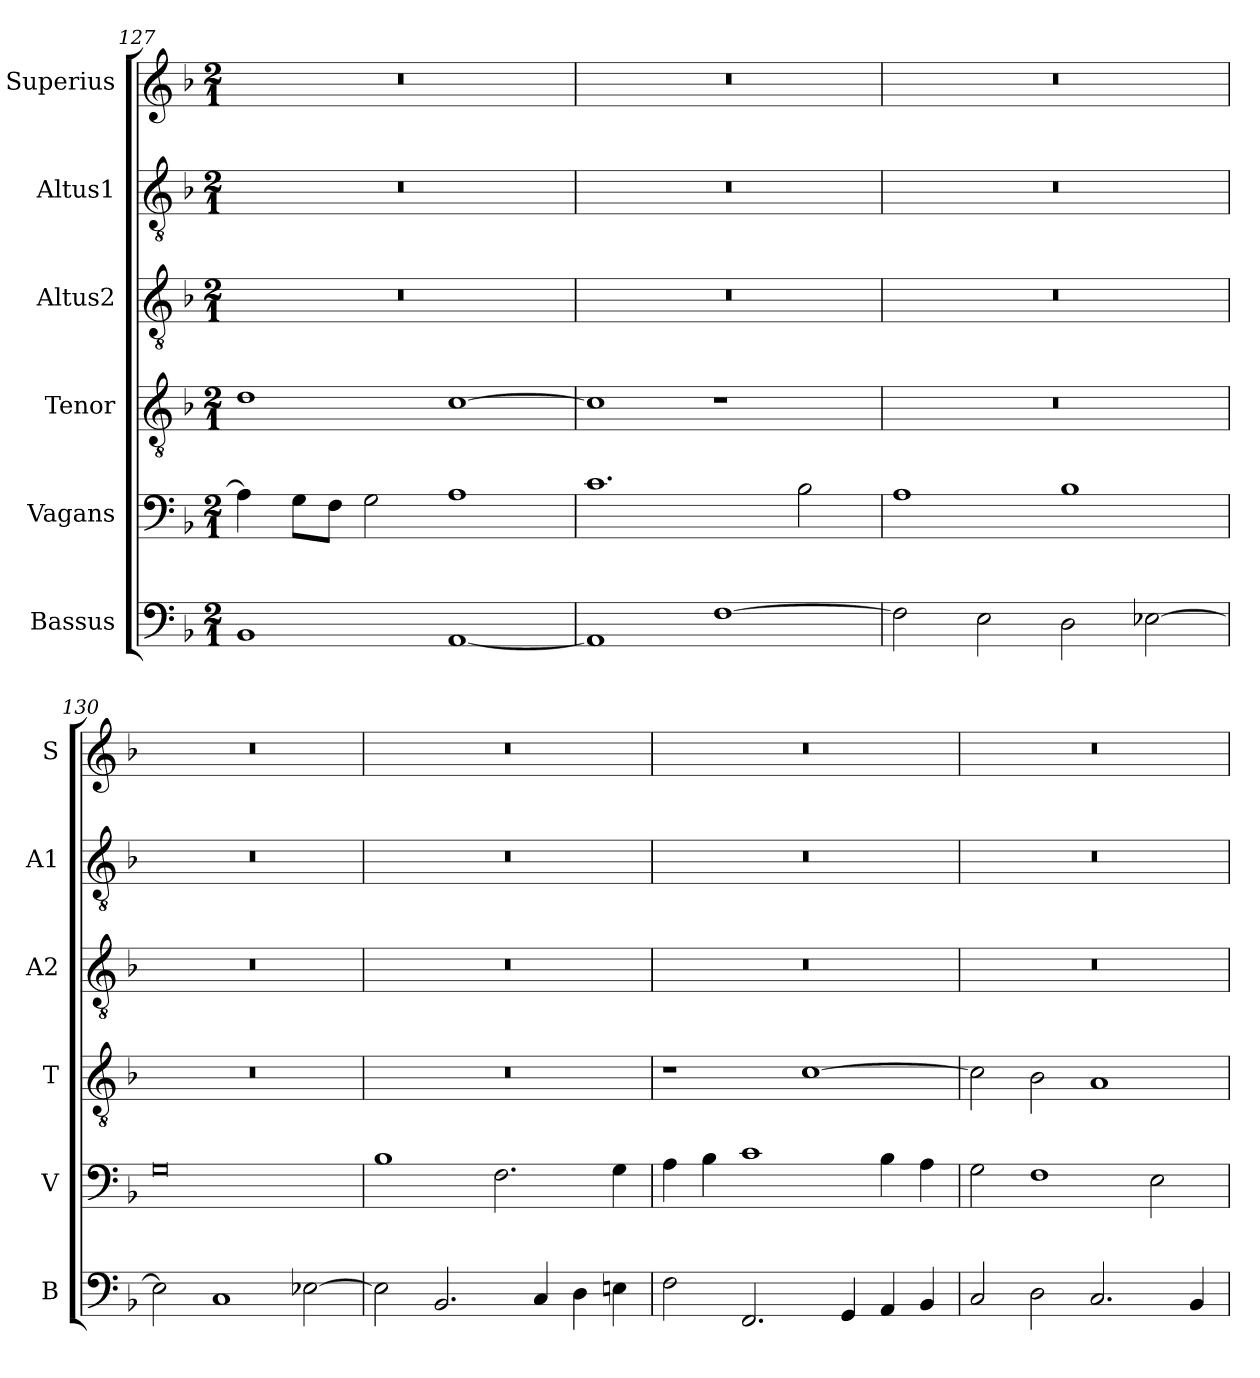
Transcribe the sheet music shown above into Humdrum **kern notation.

**kern	**kern	**kern	**kern	**kern	**kern
*part6	*part5	*part4	*part3	*part2	*part1
*staff6	*staff5	*staff4	*staff3	*staff2	*staff1
*I"Bassus	*I"Vagans	*I"Tenor	*I"Altus2	*I"Altus1	*I"Superius
*I'B	*I'V	*I'T	*I'A2	*I'A1	*I'S
*clefF4	*clefF4	*clefGv2	*clefGv2	*clefGv2	*clefG2
*k[b-]	*k[b-]	*k[b-]	*k[b-]	*k[b-]	*k[b-]
*M2/1	*M2/1	*M2/1	*M2/1	*M2/1	*M2/1
=127	=127	=127	=127	=127	=127
1BB-	4A\]	1d	0r	0r	0r
.	8G\L	.	.	.	.
.	8F\J	.	.	.	.
.	2G\	.	.	.	.
[1AA	1A	[1c	.	.	.
=128	=128	=128	=128	=128	=128
1AA]	1.c	1c]	0r	0r	0r
[1F	.	1r	.	.	.
.	2B-\	.	.	.	.
=129	=129	=129	=129	=129	=129
2F\]	1A	0r	0r	0r	0r
2E\	.	.	.	.	.
2D\	1B-	.	.	.	.
[2E-X\	.	.	.	.	.
=130	=130	=130	=130	=130	=130
2E-\]	0G	0r	0r	0r	0r
1C	.	.	.	.	.
[2E-X\	.	.	.	.	.
=131	=131	=131	=131	=131	=131
2E-\]	1B-	0r	0r	0r	0r
2.BB-/	.	.	.	.	.
.	2.F\	.	.	.	.
4C/	.	.	.	.	.
4D\	.	.	.	.	.
4En\	4G\	.	.	.	.
=132	=132	=132	=132	=132	=132
2F\	4A\	1r	0r	0r	0r
.	4B-\	.	.	.	.
2.FF/	1c	.	.	.	.
.	.	[1c	.	.	.
4GG/	.	.	.	.	.
4AA/	4B-\	.	.	.	.
4BB-/	4A\	.	.	.	.
=133	=133	=133	=133	=133	=133
2C/	2G\	2c\]	0r	0r	0r
2D\	1F	2B-\	.	.	.
2.C/	.	1A	.	.	.
.	2E\	.	.	.	.
4BB-/	.	.	.	.	.
=	=	=	=	=	=
*-	*-	*-	*-	*-	*-
